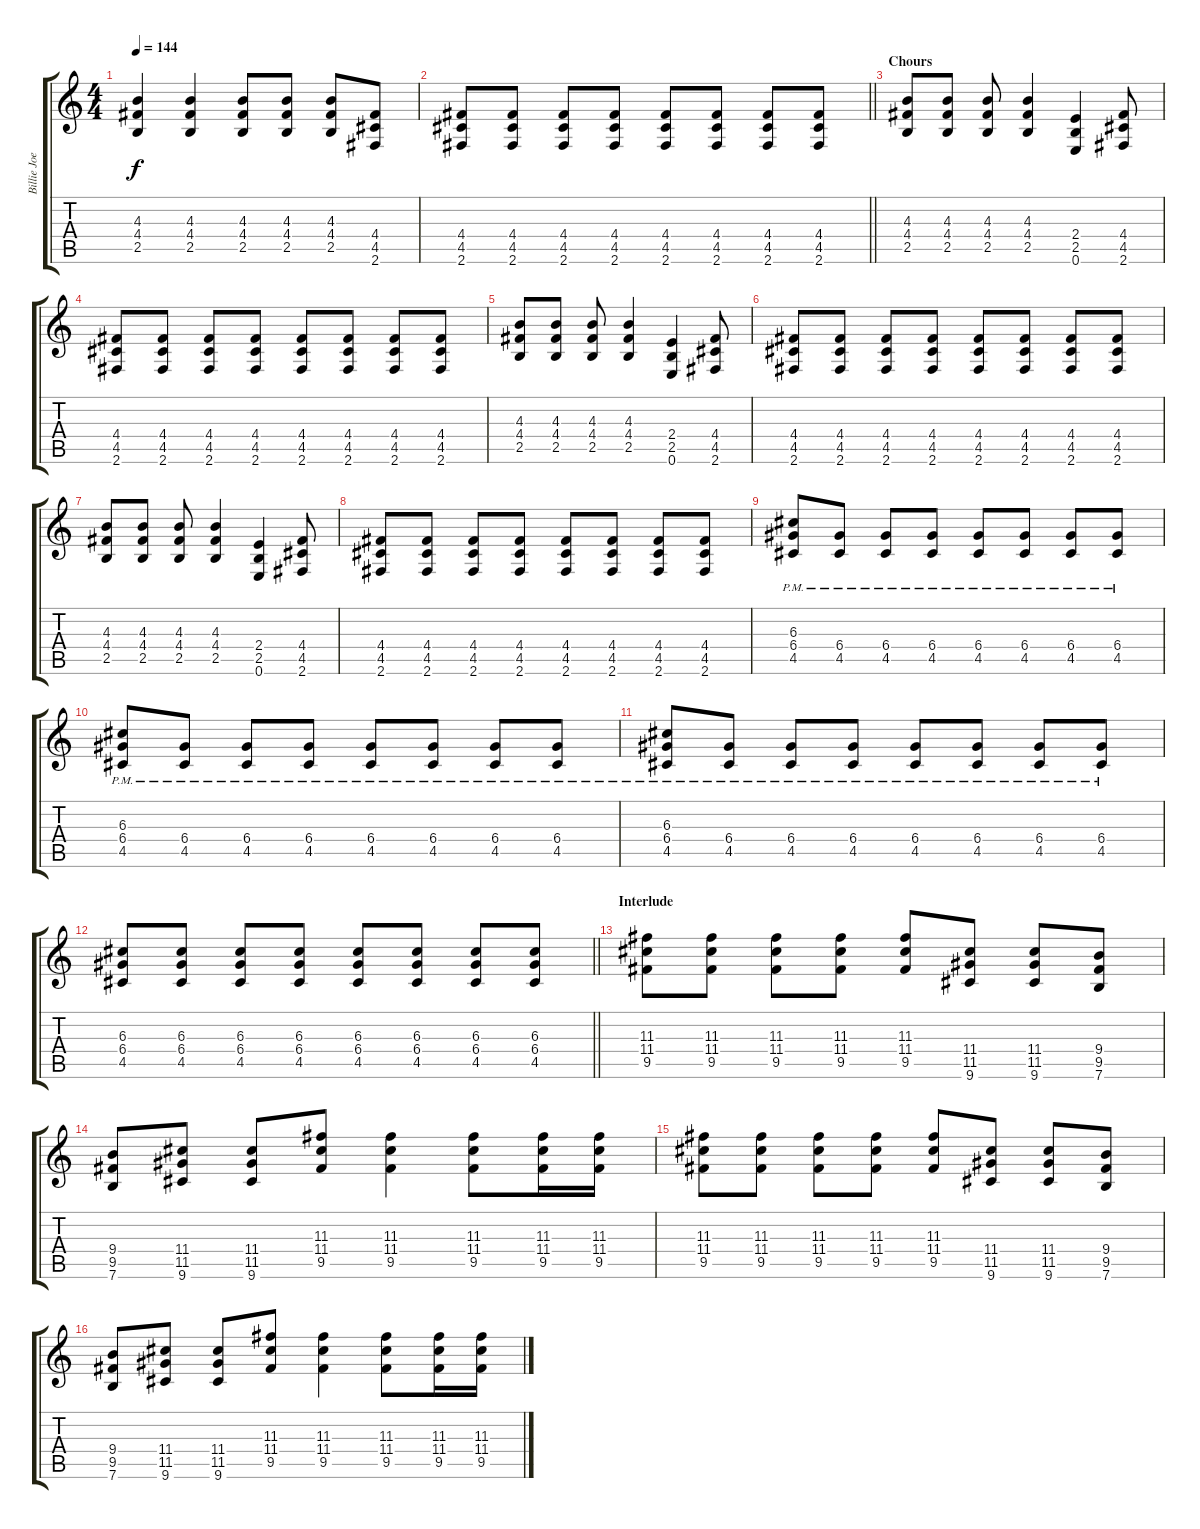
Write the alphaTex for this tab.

\track ("Billie Joe - Rhythm Guitar" "Billie Joe") {instrument overdrivenguitar}
\staff {score tabs}
\tuning (E4 B3 G3 D3 A2 E2) {hide}
\ts (4 4)
\tempo 144
\clef g2
\ks c
(4.3 4.4 2.5).4{dy f} (4.3 4.4 2.5).4 (4.3 4.4 2.5).8 (4.3 4.4 2.5).8 (4.3 4.4 2.5).8 (4.4 4.5 2.6).8 |
\barLineRight lightlight
(4.4 4.5 2.6).8 (4.4 4.5 2.6).8 (4.4 4.5 2.6).8 (4.4 4.5 2.6).8 (4.4 4.5 2.6).8 (4.4 4.5 2.6).8 (4.4 4.5 2.6).8 (4.4 4.5 2.6).8 |
\section ("" "Chours")
(4.3 4.4 2.5).8 (4.3 4.4 2.5).8 (4.3 4.4 2.5).8 (4.3 4.4 2.5).4 (2.4 2.5 0.6).4 (4.4 4.5 2.6).8 |
(4.4 4.5 2.6).8 (4.4 4.5 2.6).8 (4.4 4.5 2.6).8 (4.4 4.5 2.6).8 (4.4 4.5 2.6).8 (4.4 4.5 2.6).8 (4.4 4.5 2.6).8 (4.4 4.5 2.6).8 |
(4.3 4.4 2.5).8 (4.3 4.4 2.5).8 (4.3 4.4 2.5).8 (4.3 4.4 2.5).4 (2.4 2.5 0.6).4 (4.4 4.5 2.6).8 |
(4.4 4.5 2.6).8 (4.4 4.5 2.6).8 (4.4 4.5 2.6).8 (4.4 4.5 2.6).8 (4.4 4.5 2.6).8 (4.4 4.5 2.6).8 (4.4 4.5 2.6).8 (4.4 4.5 2.6).8 |
(4.3 4.4 2.5).8 (4.3 4.4 2.5).8 (4.3 4.4 2.5).8 (4.3 4.4 2.5).4 (2.4 2.5 0.6).4 (4.4 4.5 2.6).8 |
(4.4 4.5 2.6).8 (4.4 4.5 2.6).8 (4.4 4.5 2.6).8 (4.4 4.5 2.6).8 (4.4 4.5 2.6).8 (4.4 4.5 2.6).8 (4.4 4.5 2.6).8 (4.4 4.5 2.6).8 |
(6.3{pm} 6.4{pm} 4.5{pm}).8 (6.4{pm} 4.5{pm}).8 (6.4{pm} 4.5{pm}).8 (6.4{pm} 4.5{pm}).8 (6.4{pm} 4.5{pm}).8 (6.4{pm} 4.5{pm}).8 (6.4{pm} 4.5{pm}).8 (6.4{pm} 4.5{pm}).8 |
(6.3{pm} 6.4{pm} 4.5{pm}).8 (6.4{pm} 4.5{pm}).8 (6.4{pm} 4.5{pm}).8 (6.4{pm} 4.5{pm}).8 (6.4{pm} 4.5{pm}).8 (6.4{pm} 4.5{pm}).8 (6.4{pm} 4.5{pm}).8 (6.4{pm} 4.5{pm}).8 |
(6.3{pm} 6.4{pm} 4.5{pm}).8 (6.4{pm} 4.5{pm}).8 (6.4{pm} 4.5{pm}).8 (6.4{pm} 4.5{pm}).8 (6.4{pm} 4.5{pm}).8 (6.4{pm} 4.5{pm}).8 (6.4{pm} 4.5{pm}).8 (6.4{pm} 4.5{pm}).8 |
\barLineRight lightlight
(6.3 6.4 4.5).8 (6.3 6.4 4.5).8 (6.3 6.4 4.5).8 (6.3 6.4 4.5).8 (6.3 6.4 4.5).8 (6.3 6.4 4.5).8 (6.3 6.4 4.5).8 (6.3 6.4 4.5).8 |
\section ("" "Interlude")
(11.3 11.4 9.5).8 (11.3 11.4 9.5).8 (11.3 11.4 9.5).8 (11.3 11.4 9.5).8 (11.3 11.4 9.5).8 (11.4 11.5 9.6).8 (11.4 11.5 9.6).8 (9.4 9.5 7.6).8 |
(9.4 9.5 7.6).8 (11.4 11.5 9.6).8 (11.4 11.5 9.6).8 (11.3 11.4 9.5).8 (11.3 11.4 9.5).4 (11.3 11.4 9.5).8 (11.3 11.4 9.5).16 (11.3 11.4 9.5).16 |
(11.3 11.4 9.5).8 (11.3 11.4 9.5).8 (11.3 11.4 9.5).8 (11.3 11.4 9.5).8 (11.3 11.4 9.5).8 (11.4 11.5 9.6).8 (11.4 11.5 9.6).8 (9.4 9.5 7.6).8 |
(9.4 9.5 7.6).8 (11.4 11.5 9.6).8 (11.4 11.5 9.6).8 (11.3 11.4 9.5).8 (11.3 11.4 9.5).4 (11.3 11.4 9.5).8 (11.3 11.4 9.5).16 (11.3 11.4 9.5).16
